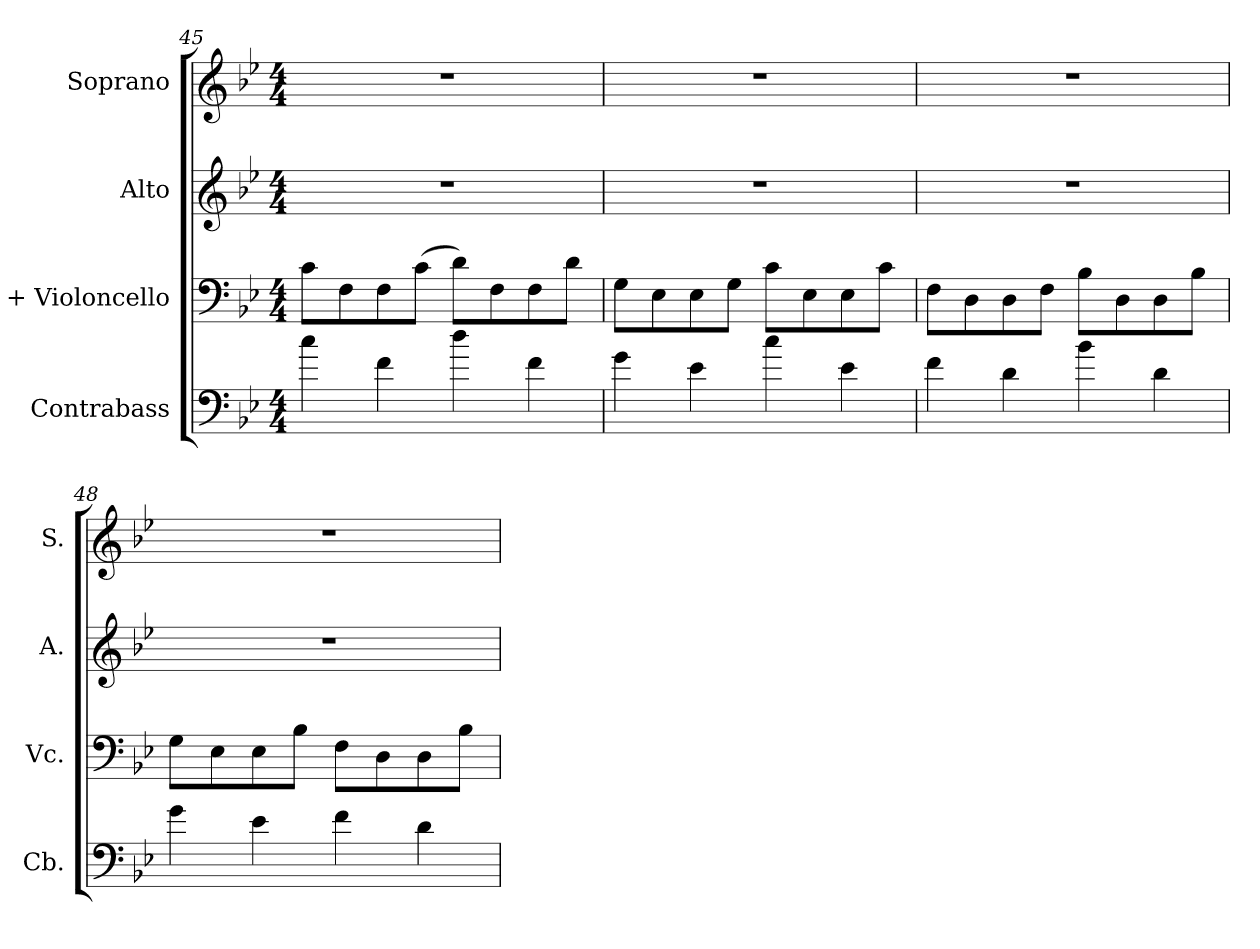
**kern	**kern	**kern	**kern
*part4	*part3	*part2	*part1
*staff4	*staff3	*staff2	*staff1
*I"Contrabass	*I"+  Violoncello	*I"Alto	*I"Soprano
*I'Cb.	*I'Vc.	*I'A.	*I'S.
*clefF4	*clefF4	*clefG2	*clefG2
*ITrd7c12	*	*	*
*k[b-e-]	*k[b-e-]	*k[b-e-]	*k[b-e-]
*B-:	*B-:	*B-:	*B-:
*M4/4	*M4/4	*M4/4	*M4/4
=45	=45	=45	=45
4c>\	8c\L	1r	1r
.	8F\	.	.
4F\	8F\	.	.
.	(<8c\J	.	.
4d\	8d\L)	.	.
.	8F\	.	.
4F\	8F\	.	.
.	8d\J	.	.
=46	=46	=46	=46
4G>\	8G\L	1r	1r
.	8E-\	.	.
4E-\	8E-\	.	.
.	8G\J	.	.
4c>\	8c<\L	.	.
.	8E-\	.	.
4E-\	8E-\	.	.
.	8c\J	.	.
!!LO:PB:g=z
=47	=47	=47	=47
4F\	8F\L	1r	1r
.	8D\	.	.
4D\	8D\	.	.
.	8F\J	.	.
4B->\	8B-<\L	.	.
.	8D\	.	.
4D\	8D\	.	.
.	8B-\J	.	.
=48	=48	=48	=48
4G\	8G\L	1r	1r
.	8E-\	.	.
4E-\	8E-\	.	.
.	8B-\J	.	.
4F\	8F\L	.	.
.	8D\	.	.
4D\	8D\	.	.
.	8B-\J	.	.
=	=	=	=
*-	*-	*-	*-
